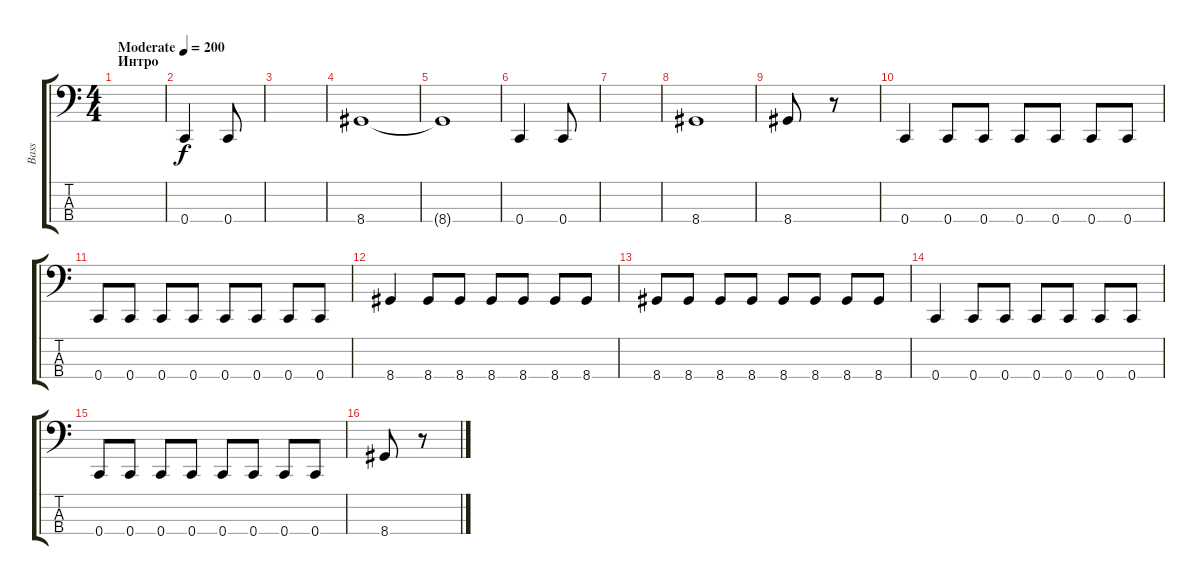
\track ("Bass" "Bass") {instrument electricbasspick}
\staff {score tabs}
\tuning (F2 C2 G1 C1) {hide}
\ts (4 4)
\section ("" "Интро")
\tempo (200 "Moderate")
\clef f4
\ks c
|
0.4.4 0.4.8 |
|
8.4.1 |
8.4{t}.1 |
0.4.4 0.4.8 |
|
8.4.1 |
8.4.8 r.8 |
0.4.4 0.4.8 0.4.8 0.4.8 0.4.8 0.4.8 0.4.8 |
0.4.8 0.4.8 0.4.8 0.4.8 0.4.8 0.4.8 0.4.8 0.4.8 |
8.4.4 8.4.8 8.4.8 8.4.8 8.4.8 8.4.8 8.4.8 |
8.4.8 8.4.8 8.4.8 8.4.8 8.4.8 8.4.8 8.4.8 8.4.8 |
0.4.4 0.4.8 0.4.8 0.4.8 0.4.8 0.4.8 0.4.8 |
0.4.8 0.4.8 0.4.8 0.4.8 0.4.8 0.4.8 0.4.8 0.4.8 |
8.4.8 r.8
